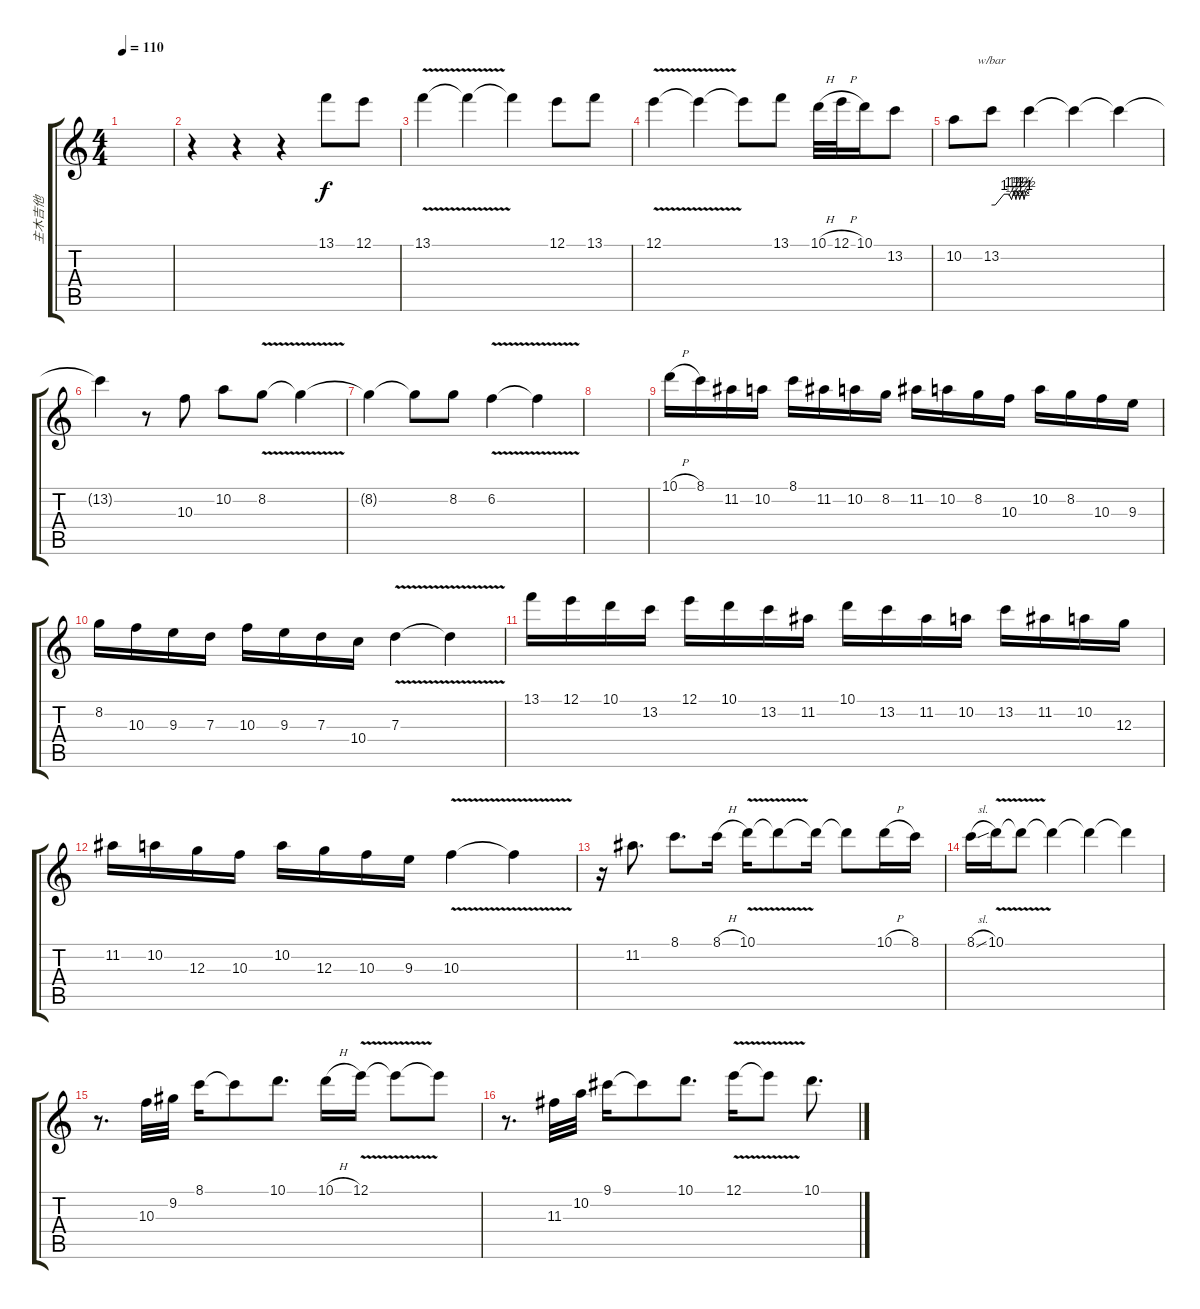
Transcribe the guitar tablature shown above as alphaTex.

\track ("主木吉他" "主木吉他") {instrument acousticguitarsteel}
\staff {score tabs}
\tuning (E4 B3 G3 D3 A2 E2) {hide}
\ts (4 4)
\tempo 110
\clef g2
\ks c
|
r.4 r.4 r.4 13.1.8 12.1.8 |
13.1{v}.4 13.1{t}.4 13.1{t}.4 12.1.8 13.1.8 |
12.1{v}.4 12.1{t}.4 12.1{t}.8 13.1.8 10.1{h}.32 12.1{h}.32 10.1.16 13.2.8 |
10.2.8 13.2.8{tbe (custom default 0 0 6 0 20 4 28 4 32 2 36 6 39 2 42 6 45 2 49 6 52 2 55 6 60 4)} 13.2{t}.4 13.2{t}.4 13.2{t}.4 |
13.2{t}.4 r.8 10.3.8 10.2.8 8.2{v}.8 8.2{t}.4 |
8.2{t}.4 8.2{t}.8 8.2.8 6.2{v}.4 6.2{t}.4 |
|
10.1{h}.16 8.1.16 11.2.16 10.2.16 8.1.16 11.2.16 10.2.16 8.2.16 11.2.16 10.2.16 8.2.16 10.3.16 10.2.16 8.2.16 10.3.16 9.3.16 |
8.2.16 10.3.16 9.3.16 7.3.16 10.3.16 9.3.16 7.3.16 10.4.16 7.3{v}.4 7.3{t}.4 |
13.1.16 12.1.16 10.1.16 13.2.16 12.1.16 10.1.16 13.2.16 11.2.16 10.1.16 13.2.16 11.2.16 10.2.16 13.2.16 11.2.16 10.2.16 12.3.16 |
11.2.16 10.2.16 12.3.16{txt ""} 10.3.16 10.2.16 12.3.16 10.3.16 9.3.16 10.3{v}.4 10.3{t}.4 |
r.16 11.2.8{d} 8.1.8{d} 8.1{h}.16 10.1{v}.16 10.1{t}.8 10.1{t}.16 10.1{t}.8 10.1{h}.16 8.1.16 |
8.1{sl}.16 10.1{v}.16 10.1{t}.8 10.1{t}.4 10.1{t}.4 10.1{t}.4 |
r.8{d} 10.3.32 9.2.32 8.1.16 8.1{t}.8 10.1.8{d} 10.1{h}.16 12.1{v}.16 12.1{t}.8 12.1{t}.8 |
r.8{d} 11.3.32 10.2.32 9.1.16 9.1{t}.8 10.1.8{d} 12.1{v}.16 12.1{t}.8 10.1.8{d}
